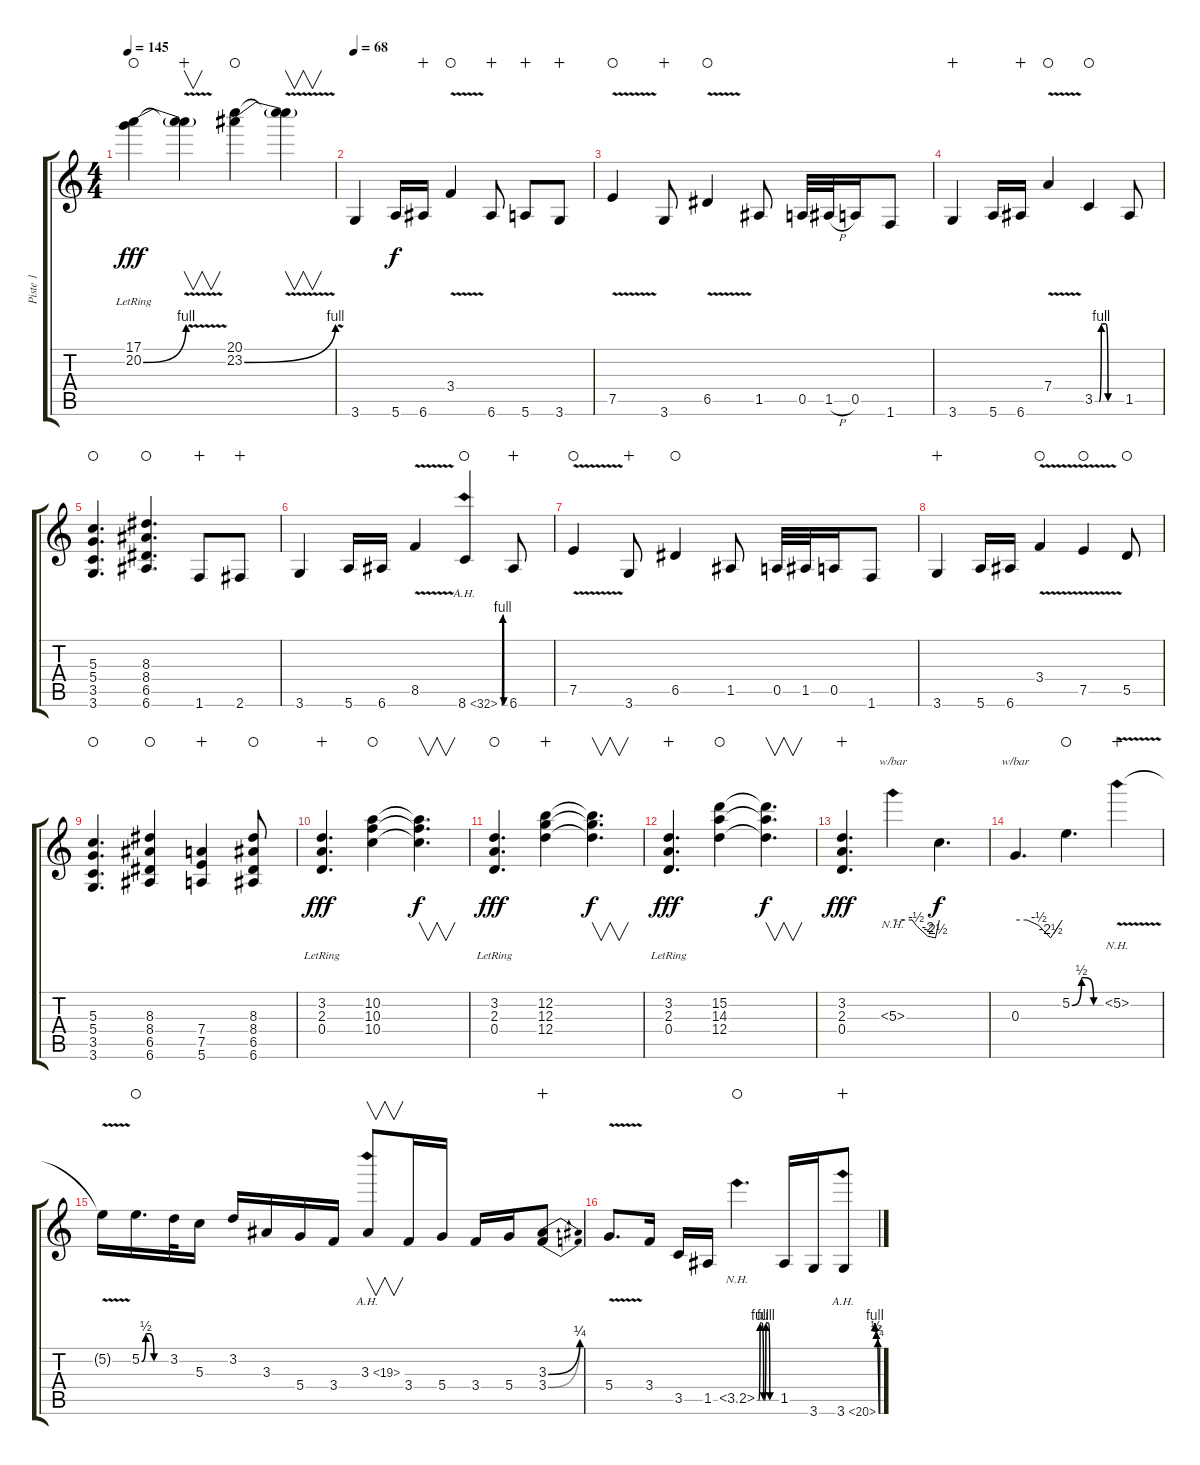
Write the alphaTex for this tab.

\track ("Piste 1" "Piste 1") {instrument distortionguitar}
\staff {score tabs}
\tuning (E4 B3 G3 D3 A2 E2) {hide}
\ts (4 4)
\tempo 145
\clef g2
\ks c
(17.1{lr} 20.2{be (bend 0 0 60 4) lr}).4{dy fff waho} (17.1{v t} 20.2{v t}).4{v wahc} (20.1 23.2{be (bend 0 0 60 4)}).4{waho} (20.1{v t} 23.2{v t}).4{v} |
\tempo 68
3.6.4{instrument distortionguitar} 5.6.16{dy f volume 12} 6.6.16{wahc} 3.4{v}.4{waho} 6.6.8{wahc} 5.6.8{wahc} 3.6.8{wahc} |
7.5{v}.4{waho} 3.6.8{wahc} 6.5{v}.4{waho} 1.5.8 0.5.32 1.5{h}.32 0.5.16 1.6.8 |
3.6.4{wahc} 5.6.16 6.6.16{wahc} 7.4{v}.4{waho} 3.5{be (custom 0 0 10 0 15 4 25 4 30 0 60 0)}.4{waho} 1.5.8 |
(5.3 5.4 3.5 3.6).4{d waho} (8.3 8.4 6.5 6.6).4{d waho} 1.6.8{wahc} 2.6.8{wahc} |
3.6.4 5.6.16 6.6.16 8.5{v}.4 8.6{be (custom 0 0 10 4 20 4 30 0 60 0) ah 24}.4{waho} 6.6.8{wahc} |
7.5{v}.4{waho} 3.6.8{wahc} 6.5.4{waho} 1.5.8 0.5.32 1.5.32 0.5.16 1.6.8 |
3.6.4{wahc} 5.6.16 6.6.16 3.4{v}.4{waho} 7.5{v}.4{waho} 5.5.8{waho} |
(5.3 5.4 3.5 3.6).4{d waho} (8.3 8.4 6.5 6.6).4{waho} (7.4 7.5 5.6).4{wahc} (8.3 8.4 6.5 6.6).8{waho} |
(3.2 2.3 0.4{lr}).4{d dy fff wahc} (10.2 10.3 10.4).4{waho} (10.2{t} 10.3{t} 10.4{t}).4{v d dy f} |
(3.2 2.3 0.4{lr}).4{d dy fff waho} (12.2 12.3 12.4).4{wahc} (12.2{t} 12.3{t} 12.4{t}).4{v d dy f} |
(3.2 2.3 0.4{lr}).4{d dy fff wahc} (15.2 14.3 12.4).4{waho} (15.2{t} 14.3{t} 12.4{t}).4{v d dy f} |
(3.2 2.3 0.4).4{d dy fff wahc} 5.3{nh}.4{tbe (custom default 0 0 15 0 25 0 30 -2 45 -8 55 -10 60 0)} 5.3{t}.4{d dy f} |
0.3.4{d tbe (custom default 0 0 15 0 30 -2 45 -10 60 0)} 5.2{be (custom 0 0 20 2 30 2 45 0 60 0)}.4{d volume 16 waho} 5.2{nh v}.4{wahc} |
5.2{t}.16 5.2{be (custom 0 0 10 2 20 2 30 0 60 0)}.16{d waho} 3.2.32 5.3.16 3.2.16 3.3.16 5.4.16 3.4.16 3.3{ah 16}.8{v} 3.4.16 5.4.16 3.4.16 5.4.16 (3.3{be (bend 0 0 60 1)} 3.4{be (bend 0 0 60 1)}).8{wahc} |
5.4{v}.8{d} 3.4.16 3.5.16 1.5.16 3.5{be (custom 0 0 5 0 10 4 15 4 21 0 23 0 28 4 35 4 40 0 43 0 50 0 60 0) nh}.4{d waho} 1.5.16 3.6.16 3.6{be (custom 0 0 15 0 30 1 45 2 60 4) ah 17}.8{wahc}
